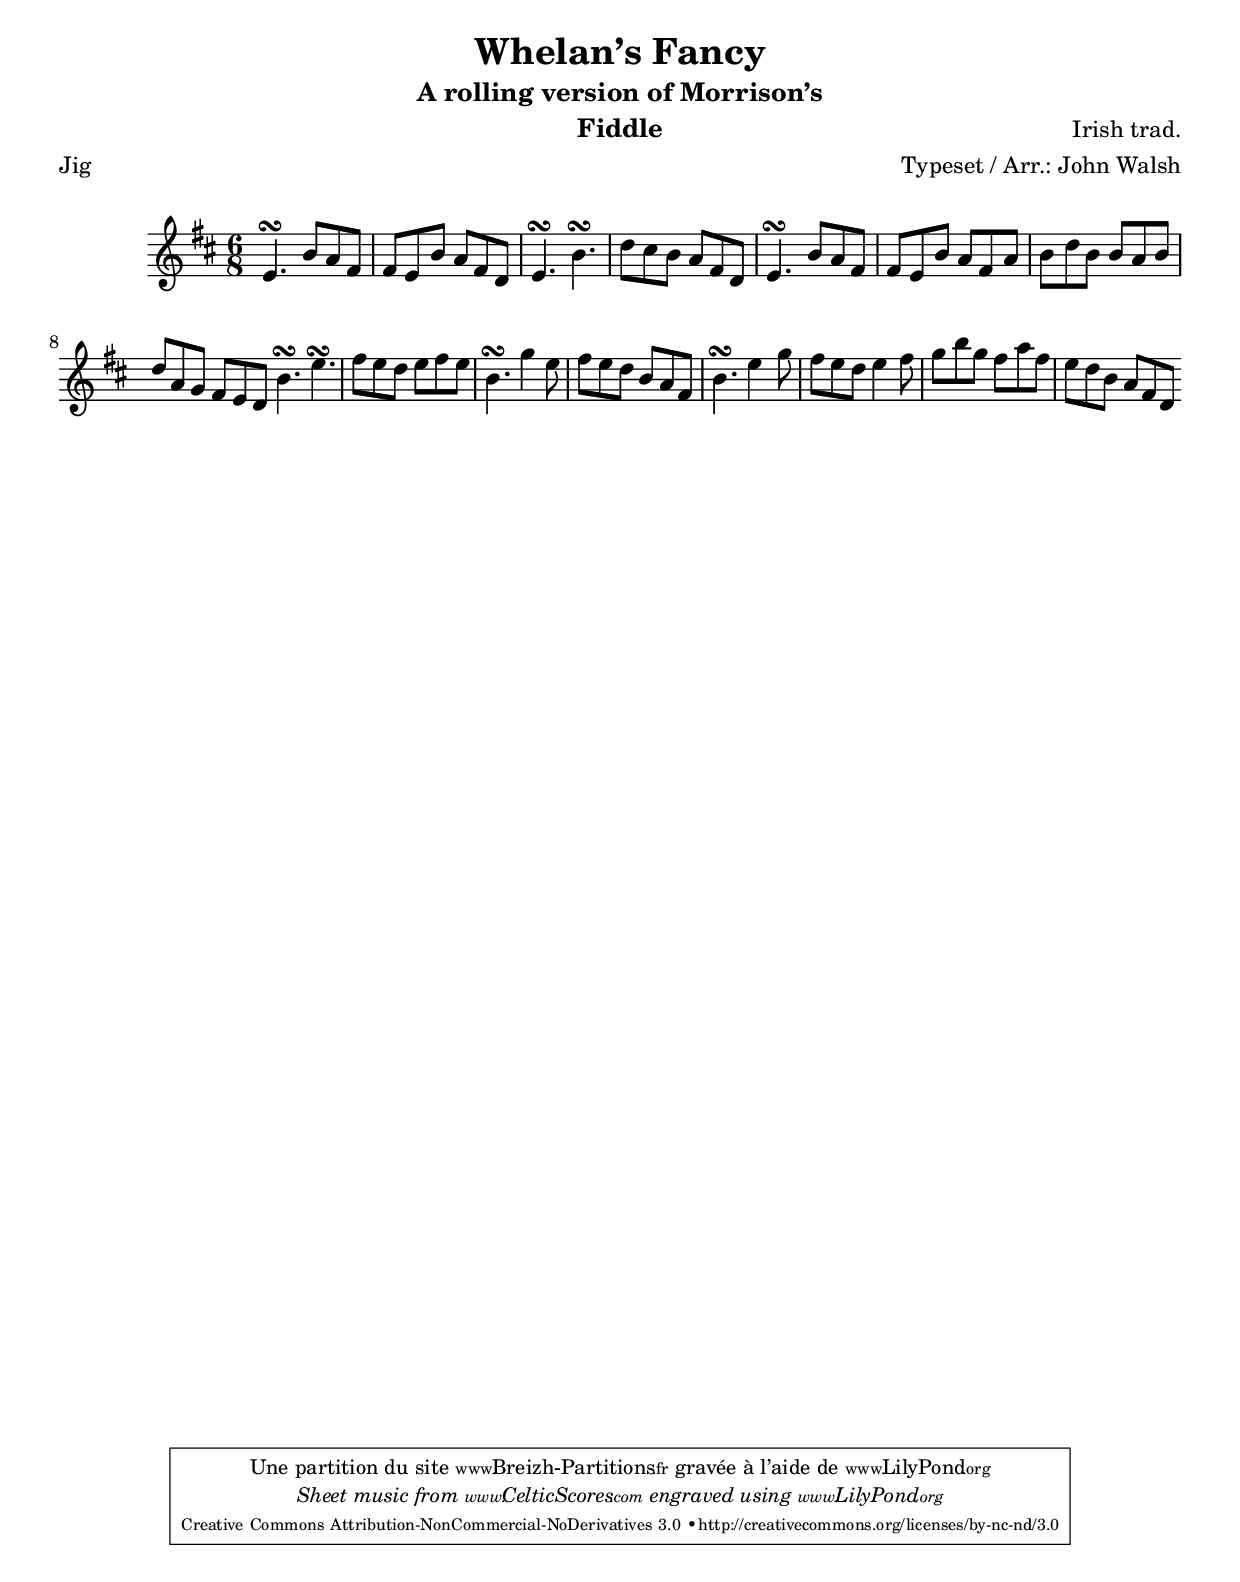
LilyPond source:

% THIS SHEET MUSIC COMES FROM JOHN WALSH'S COLLECTION
% SEE HIS COMMENTS BELOW:
% 								2/4/94
% ********************* INTRODUCTION ***********************************
% 
%      This file contains a number of well-known Irish jigs, reels,
% hornpipes, and polkas, written out in Chris Walshaw's abc notation. To
% print them out, first process the file with the program abc2mtex,
% which will convert it to a Music TeX file, and then run that file
% through Music TeX. See the abc2mtex documentation for an explanation
% of the notation. Both abc2mtex and Music TeX are available for anonymous
% ftp on the archive celtic.stanford.edu. 
% 
%      Like any folk music, these tunes change with time. There may be
% quite different versions of some of them floating around. I have tried
% to give settings which are close to what I hear played. A few tunes
% are transcribed from particular performances, one or two others are
% taken from books--both of these are indicated on the tune notes--but the
% majority are set about as I have heard them played. 
% 
%      Quite a lot is left to the player. The settings are basic: the only
% decorations indicated explicitly are rolls, triplets and quadruplets;
% first and second endings are only written out when they are
% substantially different. Apart from the fact that most players don't
% need to be told when and where to put in a grace note, a lot of gracings
% are done differently on different instruments: carefully-written-out
% fiddle decorations can be a distraction to someone playing the tune on a
% flute. Since the decorations are only indicated generically, not in
% detail, the tunes should be playable on any of the usual instruments.
% (Well..I have only checked them out on the whistle and pipes.) If some
% of the details of the settings turn out to be awkward on a particular
% instrument, just adapt the tune to fit--most players automatically
% modify a tune slightly in order to make it fit the fingers, or to take
% advantage of some particular effect on their instrument. (There are a
% couple of obvious cases, where, for instance, the range is beyond the
% range of the pipes, whistle, and flute. It is up to the individual to
% modify the setting--i.e. to fake it--if they want to play it.) 
% 
%      One thing bears noting: I have written the hornpipes out in
% straight eighth notes, but they are usually played with alternating
% dotted and cut notes: i.e. what I have written as "eighth, eighth,
% eighth, eighth" is often played more like "dotted eighth, sixteenth,
% dotted eighth, sixteenth." The amount of emphasis is a matter of
% style, so some books write out the dotted notes, others don't. I opted
% for the easiest path, and wrote them out in straight eighths. 
%  
% 
% 	Thanks to Dan Beimborn and Seamus Keleher for suggesting
% many of these tunes. (Cryptic notations such as Z:Boston just indicate
% that the tune is commonly played in sessions there.  But in fact, most of
% these tunes will be played in sessions all over.)
% 
%      I make apologies in advance for the typos which have surely
% escaped my proof-reading. Please let me know about any obvious errors,
% or any settings which seem too much at variance with what is played in
% your own area. 
% 
%      When I knew the composer of a tune, I indicated it, but I only knew
% the composers of a couple of the tunes. If any others have known
% composers, I would appreciate hearing about it. As far as I know, the
% remainder of the tunes are public domain. The copyright below does not
% cover the tunes themselves, just the arrangements and the code in this
% file. 
% 	
%      Tune 35 is from Bulmer and Sharpley' book; tune 15 from Ceol
% Rince na hEireann, tune 49 from Leo Rowsome's tutor, tune 4 from
% O'Neill's. The remainder of this file is copyright by John B. Walsh,
% January, 1994. It may be freely used, copied and distributed, as long as
% this notice is included with the copy. It may not be sold, or used to
% make hard copies for sale, without express permission of the author. 


\version "2.12.3"

\paper {
	top-margin = 2 \cm
	bottom-margin = 2 \cm
}

\header {
title = "Whelan’s Fancy"
meter = "Jig"
subtitle = "A rolling version of Morrison’s"
arranger = "Typeset / Arr.: John Walsh"
instrument = "Fiddle"
composer = "Irish trad."
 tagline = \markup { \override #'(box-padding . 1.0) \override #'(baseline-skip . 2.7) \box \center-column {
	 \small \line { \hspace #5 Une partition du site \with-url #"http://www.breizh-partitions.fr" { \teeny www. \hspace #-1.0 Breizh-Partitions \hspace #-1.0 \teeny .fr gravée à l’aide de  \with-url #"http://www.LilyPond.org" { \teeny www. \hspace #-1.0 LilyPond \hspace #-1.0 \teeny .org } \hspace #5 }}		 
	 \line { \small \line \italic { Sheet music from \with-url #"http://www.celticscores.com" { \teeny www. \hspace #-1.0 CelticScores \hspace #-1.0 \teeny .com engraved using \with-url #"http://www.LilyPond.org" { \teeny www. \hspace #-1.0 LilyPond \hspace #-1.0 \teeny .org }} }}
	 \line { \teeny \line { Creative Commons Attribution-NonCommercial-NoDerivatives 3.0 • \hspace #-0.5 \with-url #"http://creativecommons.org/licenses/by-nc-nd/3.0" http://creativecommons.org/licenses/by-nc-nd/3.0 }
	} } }
}

main = {
	\tempo 4. = 130
	\once \override Score.MetronomeMark #'transparent = ##t

	
	e4. \turn b8 a8 fis8
	| 
	fis8 e b a fis d
	|
	e4. \turn b4. \turn 
	|
	d'8 cis'8 b a fis d
	|

	e4. \turn b8 a8 fis8
	| 
	fis8 e b a fis a
	|
	b8 d' b b a b
	|
	d'8 a g fis e d
	\bar ":|:"
	
	b4. \turn e'4. \turn
	|
	fis'8 e' d' e' fis'8 e'
	|
	b4. \turn g'4 e'8
	|
	fis'8 e' d' b a fis
	|
	
	b4. \turn e'4 g'8
	|
	fis'8 e' d' e'4 fis'8
	|
	g'8 b' g' fis' a' fis'
	|
	e'8 d' b a fis d
	\bar ":|"

}



\score  {
\new Staff  <<
    \time 6/8  
    \clef "G"
    \key d \major
    \set Staff.midiInstrument = "violin"
	\transpose a a'{
    \main
}
>>

\layout  { }
\midi  { }
}
